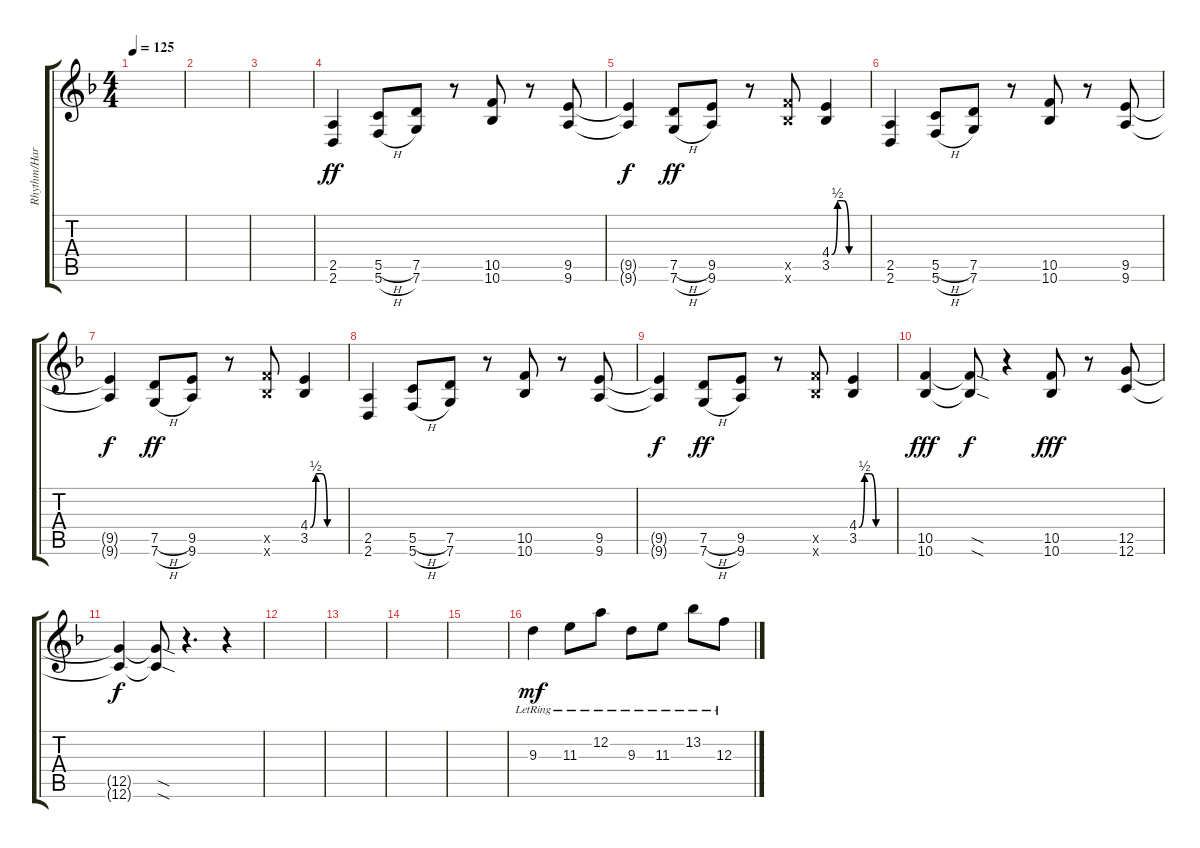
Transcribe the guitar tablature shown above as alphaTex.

\track ("Rhythm/Harmony" "Rhythm/Har") {instrument electricguitarjazz}
\staff {score tabs}
\tuning (D4 A3 F3 C3 G2 C2) {hide}
\ts (4 4)
\tempo 125
\clef g2
\ks dminor
|
|
|
(2.5 2.6).4{dy ff instrument overdrivenguitar} (5.5{h} 5.6{h}).8 (7.5 7.6).8 r.8 (10.5 10.6).8 r.8 (9.5 9.6).8 |
(9.5{t} 9.6{t}).4{dy f} (7.5{h} 7.6{h}).8{dy ff} (9.5 9.6).8 r.8 (10.5{x} 10.6{x}).8 (4.4{be (custom 0 0 10 2 20 2 30 0 60 0)} 3.5).4 |
(2.5 2.6).4 (5.5{h} 5.6{h}).8 (7.5 7.6).8 r.8 (10.5 10.6).8 r.8 (9.5 9.6).8 |
(9.5{t} 9.6{t}).4{dy f} (7.5{h} 7.6{h}).8{dy ff} (9.5 9.6).8 r.8 (10.5{x} 10.6{x}).8 (4.4{be (custom 0 0 10 2 20 2 30 0 60 0)} 3.5).4 |
(2.5 2.6).4 (5.5{h} 5.6{h}).8 (7.5 7.6).8 r.8 (10.5 10.6).8 r.8 (9.5 9.6).8 |
(9.5{t} 9.6{t}).4{dy f} (7.5{h} 7.6{h}).8{dy ff} (9.5 9.6).8 r.8 (10.5{x} 10.6{x}).8 (4.4{be (custom 0 0 10 2 20 2 30 0 60 0)} 3.5).4 |
(10.5 10.6).4{dy fff} (10.5{sod t} 10.6{sod t}).8{dy f} r.4 (10.5 10.6).8{dy fff} r.8 (12.5 12.6).8 |
(12.5{t} 12.6{t}).4{dy f} (12.5{sod t} 12.6{sod t}).8 r.4{d} r.4 |
|
|
|
|
9.3{lr}.4{dy mf instrument electricguitarjazz} 11.3{lr}.8 12.2{lr}.8 9.3{lr}.8 11.3{lr}.8 13.2{lr}.8 12.3{lr}.8
